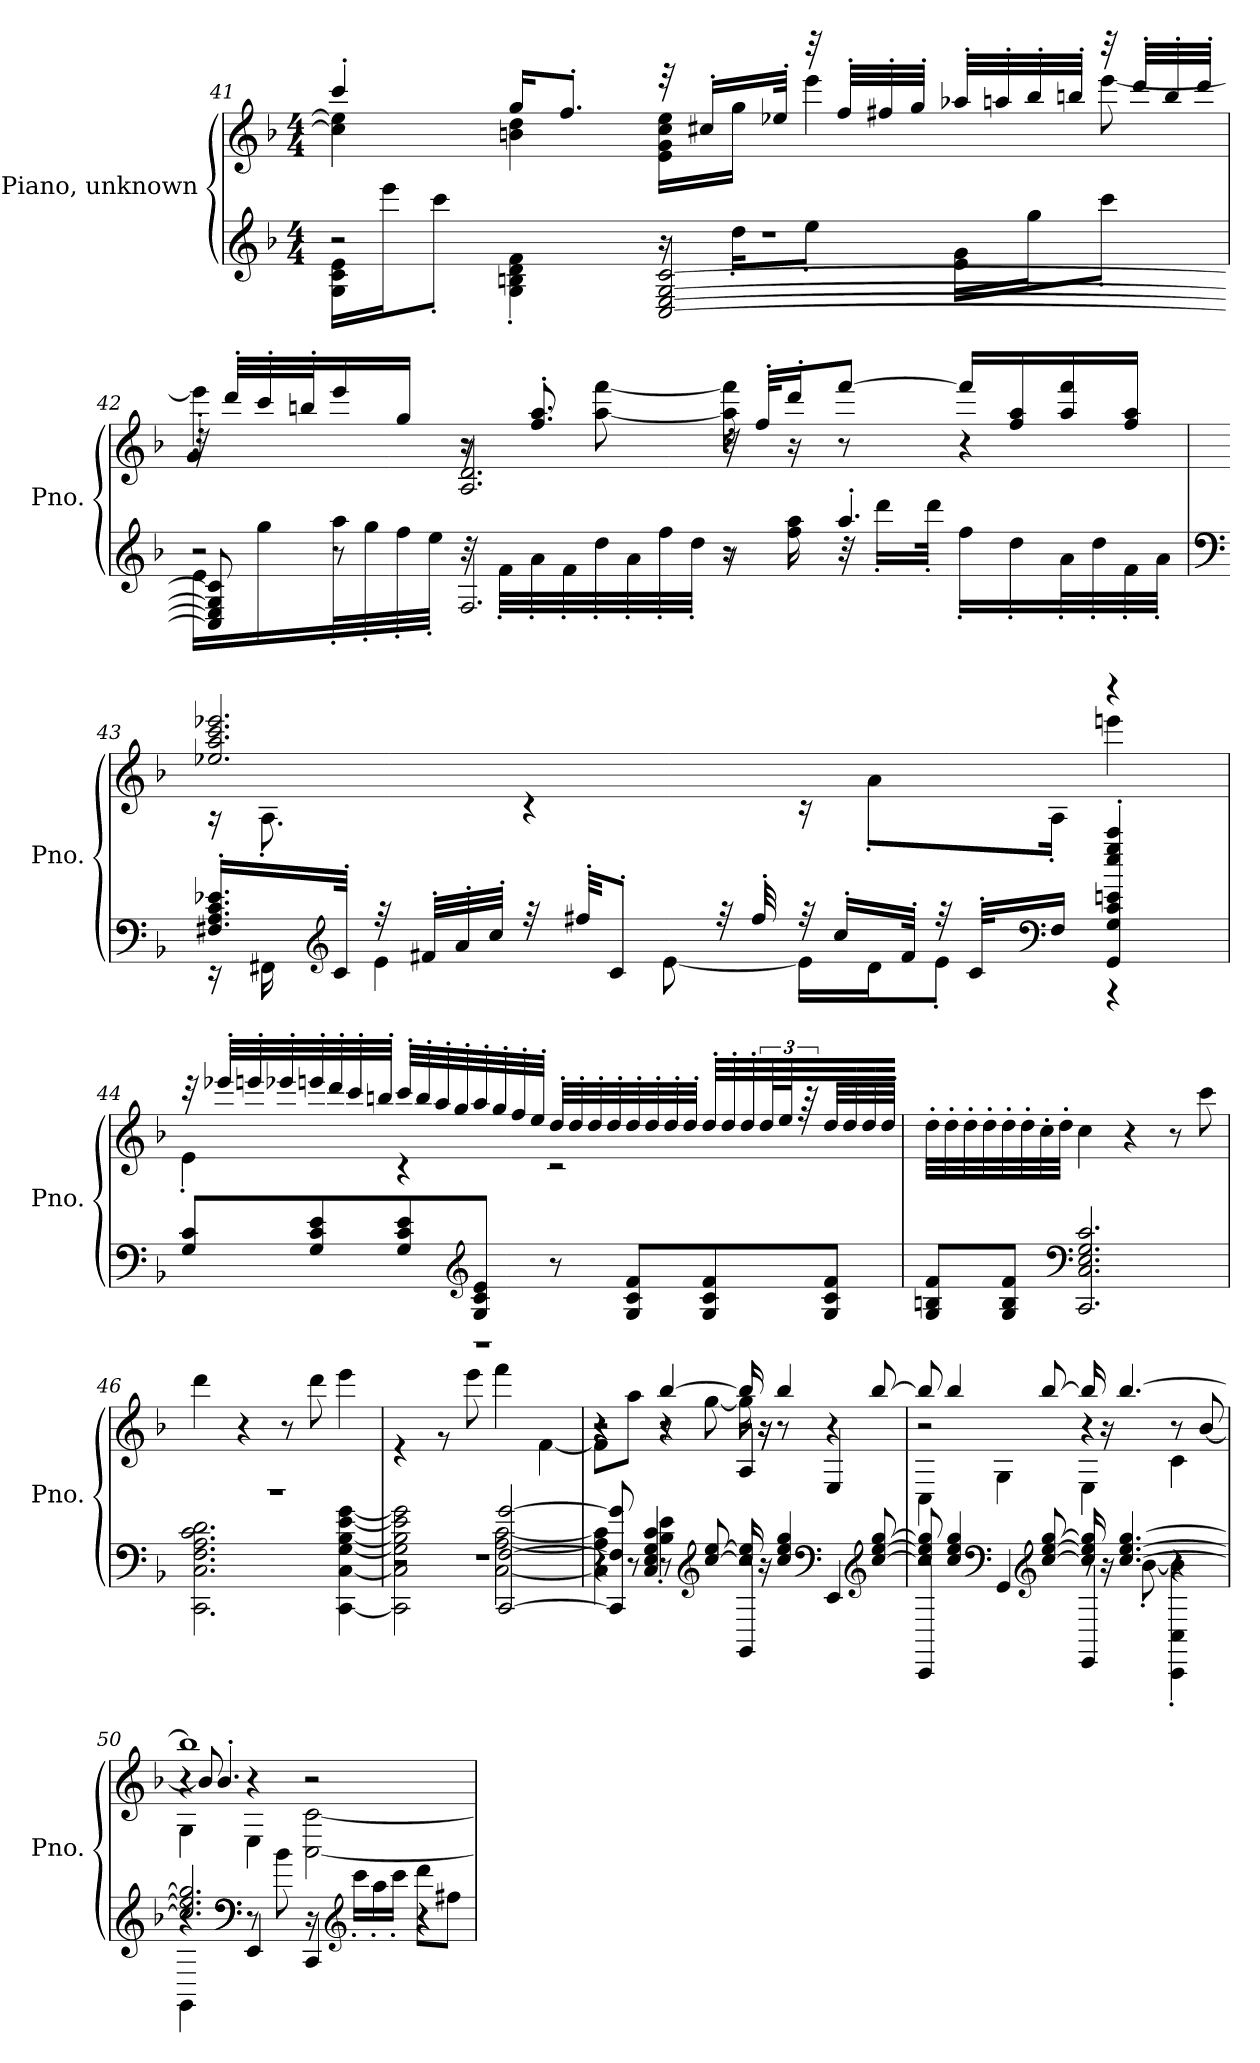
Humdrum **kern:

**kern	**kern
*part1	*part1
*staff2	*staff1
*I"Piano, unknown	*
*I'Pno.	*
*clefG2	*clefG2
*k[b-]	*k[b-]
*M4/4	*M4/4
=41	=41
*^	*^
*	*^	*	*
1r	16G\ 16c\ 16e\LL	2r	4ccc'/	4cc\] 4ee\]
.	16eee\J	.	.	.
.	8ccc'\J	.	.	.
.	4G\' 4Bn\' 4d\' 4f\'	.	16gg/KL	4bn\ 4dd\
.	.	.	8.ff'/J	.
.	16r	[2C/ [2E/ [2G/ [2c/	32r	16e\ 16g\ 16cc\ 16ee\LL
.	.	.	16cc#X'/LL	.
.	16dd'\KL	.	.	16gg\JJ
.	.	.	32ee-X'/JJk	.
.	8ee'\J	.	32r	4eee\
.	.	.	32ff'/LLL	.
.	.	.	32ff#X'/	.
.	.	.	32gg'/JJJ	.
.	16e\ 16g\LL	.	32aa-X'/LLL	.
.	.	.	32aan'/	.
.	16gg\J	.	32bb-'/	.
.	.	.	32bbn'/JJJ	.
.	8ccc'\J	.	32r	[8eee\
.	.	.	32ddd'/LLL	.
.	.	.	32bb'/	.
.	.	.	32ddd'/JJJ	.
!!LO:LB:g=z
=42	=42	=42	=42	=42
*	*	*	*	*^
2r	16e\LL	8C/] 8E/] 8G/] 8c/]	32r	4eee\]	4g'/
.	.	.	32ddd'/LLL	.	.
.	16gg\	.	32ccc'/	.	.
.	.	.	32bbn'/J	.	.
.	32aa'\L	8r	16eee/	.	.
.	32gg'\	.	.	.	.
.	32ff'\	.	16gg/JJ	.	.
.	32ee'\JJJ	.	.	.	.
.	32r	2.F/	16r	8r	2.A/ 2.d/
.	32f'\LLL	.	.	.	.
.	32a'\	.	8.ff/' 8.aa/'	.	.
.	32f'\	.	.	.	.
.	32dd'\	.	.	[8aa\ [8fff\	.
.	32a'\	.	.	.	.
.	32ff'\	.	.	.	.
.	32dd'\JJJ	.	.	.	.
8r	16r	.	32r	16aa\] 16fff\]	.
.	.	.	32ff'/KLL	.	.
.	16ff\ 16aa\	.	16ddd'/J	16r	.
4.aa'/	32r	.	[8fff/J	8r	.
.	16ddd'\LL	.	.	.	.
.	32ddd'\JJk	.	.	.	.
.	16ff'\LL	.	16fff/LL]	4r	.
.	16dd'\	.	16ff/ 16aa/	.	.
.	32a'\L	.	16aa/ 16fff/	.	.
.	32dd'\	.	.	.	.
.	32f'\	.	16ff/ 16aa/JJ	.	.
.	32a'\JJJ	.	.	.	.
*v	*v	*v	*	*	*
*	*v	*v	*v
!!LO:LB:g=z
=43	=43
*clefF4	*
*^	*^
16.F#X/' 16.A/' 16.c/' 16.e-X/'LL	16r	2.ee-X/ 2.aa/ 2.ccc/ 2.eee-X/	16r
.	16FF#X\	.	8.A'\
*clefG2	*	*	*
32c'/JJk	.	.	.
32r	4e-\	.	.
32f#X'/LLL	.	.	.
32a'/	.	.	.
32cc'/JJJ	.	.	.
32r	.	.	4r
32ff#X'/KKL	.	.	.
8c'/J	.	.	.
.	[8e-\	.	.
32r	.	.	.
32ff#'/	.	.	.
32r	16e-\LL]	.	16r
16cc'/LL	.	.	.
.	16d\J	.	8a'\L
32f#'/JJk	.	.	.
32r	8e-'\J	.	.
32c'/KLL	.	.	.
*clefF4	*	*	*
16F#/JJ	.	.	16A'\Jk
4GG/' 4G/' 4c/' 4en/' 4ee/' 4gg/' 4ccc/'	4r	4r	4eeen\
*v	*v	*	*
!!LO:LB:g=z	!!
=44	=44	=44
8G/ 8c/L	32r	4e'\
.	32eee-X'/LLL	.
.	32eeen'/	.
.	32eee-X'/	.
8G/ 8c/ 8e/	32eeen'/	.
.	32ddd'/	.
.	32ccc'/	.
.	32bbn'/JJJ	.
8G/ 8c/ 8e/	32ccc'/LLL	4r
.	32bb'/	.
.	32aa'/	.
.	32gg'/	.
*clefG2	*	*
8G/ 8c/ 8e/J	32aa'/	.
.	32gg'/	.
.	32ff'/	.
.	32ee'/JJJ	.
8r	32dd'/LLL	2r
.	32dd'/	.
.	32dd'/	.
.	32dd'/	.
8G/ 8c/ 8f/L	32dd'/	.
.	32dd'/	.
.	32dd'/	.
.	32dd'/JJJ	.
8G/ 8c/ 8f/	32dd'/LLL	.
.	32dd'/	.
.	32dd'/	.
.	96dd/L	.
.	96ee/JJJJ	.
.	96r	.
8G/ 8c/ 8f/J	32dd'/LLL	.
.	32dd'/	.
.	32dd'/	.
.	32dd'/JJJ	.
*	*v	*v
!!LO:PB:g=z
=45	=45
8G/ 8Bn/ 8f/L	32dd'\LLL
.	32dd'\
.	32dd'\
.	32dd'\
8G/ 8B/ 8f/J	32dd'\
.	32dd'\
.	32cc'\
.	32dd'\JJJ
*clefF4	*
2.CC/ 2.C/ 2.E/ 2.G/ 2.c/	4cc\
.	4r
.	8r
.	8ccc\
=46	=46
*^	*
1r	2.CC\ 2.C\ 2.F\ 2.A\ 2.c\ 2.d\	4ddd\
.	.	4r
.	.	8r
.	.	8ddd\
.	[4CC\ [4C\ [4G\ [4B-\ [4e\ [4g\	4eee\
=47	=47	=47
*	*^	*^
1r	2CC\] 2C\] 2G\] 2B-\] 2e\] 2g\]	2r	1r	4r
.	.	.	.	8r
.	.	.	.	8eee\
.	[2C\ [2A\ [2c\	[2CC/ [2F/ [2g/	.	4fff\
.	.	.	.	[4f\
=48	=48	=48	=48	=48
*	*	*	*^	*^
4r	4C\] 4A\] 4c\]	8CC/] 8F/] 8g/]	4r	8f\L]	2r	4r
.	.	8r	.	8aa\J	.	.
8r	4B-\' 4e\'	4C/ 4E/ 4G/ 4c/	[4bb-/	4r	.	8r
*clefG2	*	*	*	*	*	*
[8cc/ [8ee/	.	.	.	.	.	[8gg\
16cc/] 16ee/]	2r	4GG/	16bb-/]	2r	4A/	16gg\]
16r	.	.	16r	.	.	16r
4cc/ 4ee/ 4gg/	.	.	4bb-/	.	.	8r
*clefF4	*	*	*	*	*	*
.	.	4EE/	.	.	4E/	4r
*clefG2	*	*	*	*	*	*
[8cc/ [8ee/ [8gg/	.	.	[8bb-/	.	.	.
*	*	*	*	*	*v	*v
!!LO:LB:g=z
=49	=49	=49	=49	=49	=49
8cc/] 8ee/] 8gg/]	2r	4CC/	8bb-/]	2r	4C\
4cc/ 4ee/ 4gg/	.	.	4bb-/	.	.
*clefF4	*	*	*	*	*
.	.	4GG/	.	.	4G\
*clefG2	*	*	*	*	*
[8cc/ [8ee/ [8gg/	.	.	[8bb-/	.	.
16cc/] 16ee/] 16gg/]	8r	4EE/	16bb-/]	4r	4E\
16r	.	.	16r	.	.
[4.cc/ [4.ee/ [4.gg/	[8b-'\	.	[4.bb-/	.	.
.	4CC\' 4C\' 4b-\]'	4r	.	8r	4c\
.	.	.	.	[8b-/	.
=50	=50	=50	=50	=50	=50
*	*	*	*	*	*^
2.cc/] 2.ee/] 2.gg/]	4GG\	4r	1bb-]	4r	8b-/]	4G\
.	.	.	.	.	4.b-'/	.
*clefF4	*	*	*	*	*	*
.	8r	4EE/	.	4E\	.	4r
.	8b-\	.	.	.	.	.
.	16r	4CC/	.	2r	2r	[2C\ [2c\
*clefG2	*	*	*	*	*	*
.	16ccc'\LL	.	.	.	.	.
.	16aa'\	.	.	.	.	.
.	16ccc'\JJ	.	.	.	.	.
4r	8ddd\L	4r	.	.	.	.
.	8ff#X\J	.	.	.	.	.
*v	*v	*v	*	*	*	*
*	*v	*v	*v	*v
=	=
*-	*-
